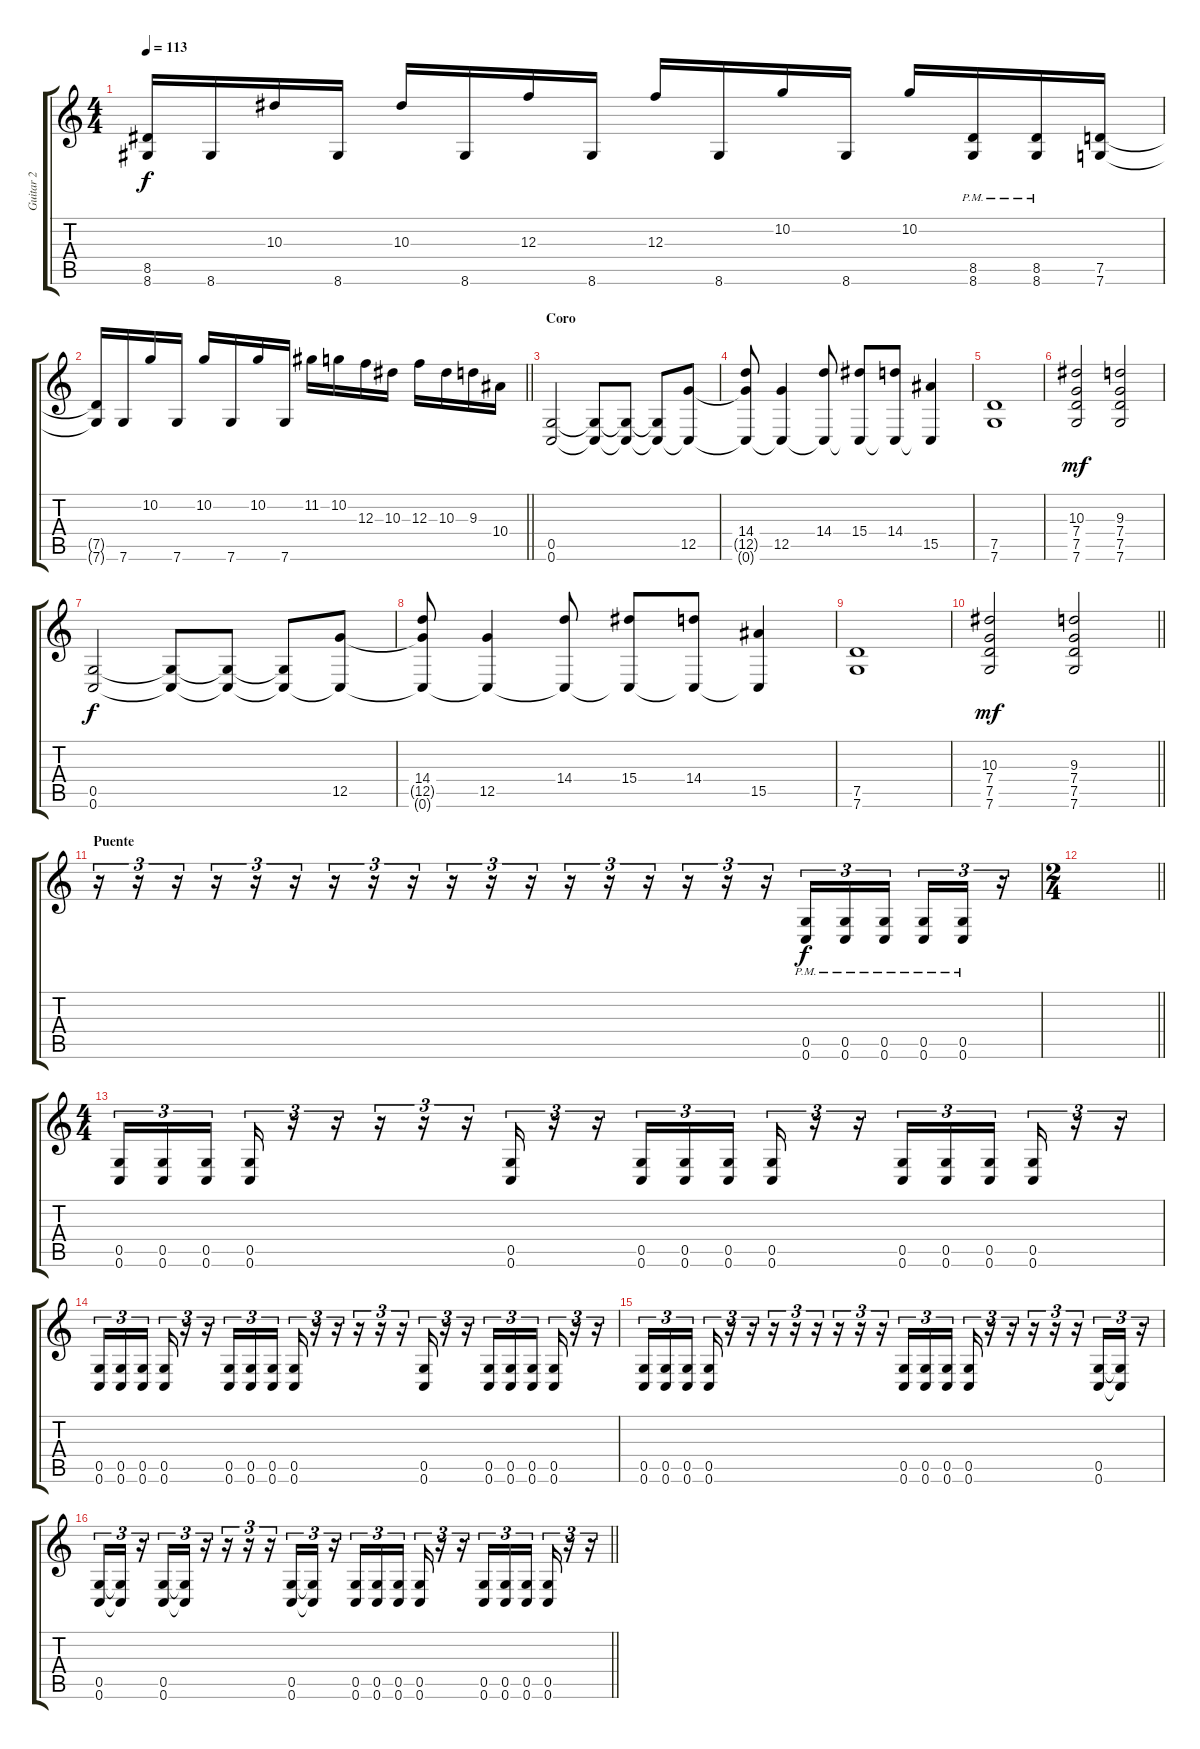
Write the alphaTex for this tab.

\track ("Guitar 2" "Guitar 2") {instrument overdrivenguitar}
\staff {score tabs}
\tuning (D4 A3 F3 C3 G2 C2) {hide}
\ts (4 4)
\tempo 113
\clef g2
\ks c
(8.5{t} 8.6{t}).16{dy f} 8.6.16 10.3.16 8.6.16 10.3.16 8.6.16 12.3.16 8.6.16 12.3.16 8.6.16 10.2.16 8.6.16 10.2.16 (8.5{pm} 8.6).16 (8.5{pm} 8.6).16 (7.5 7.6).16 |
\barLineRight lightlight
(7.5{t} 7.6{t}).16 7.6.16 10.2.16 7.6.16 10.2.16 7.6.16 10.2.16 7.6.16 11.2.16 10.2.16 12.3.16 10.3.16 12.3.16 10.3.16 9.3.16 10.4.16 |
\section ("" "Coro")
(0.5 0.6).2 (0.5{t} 0.6{t}).8 (0.5{t} 0.6{t}).8 (0.5{t} 0.6{t}).8 (12.5 0.6{t}).8 |
(14.4 12.5{t} 0.6{t}).8 (12.5 0.6{t}).4 (14.4 0.6{t}).8 (15.4 0.6{t}).8 (14.4 0.6{t}).8 (15.5 0.6{t}).4 |
(7.5 7.6).1 |
(10.3 7.4 7.5 7.6).2{dy mf} (9.3 7.4 7.5 7.6).2 |
(0.5 0.6).2{dy f} (0.5{t} 0.6{t}).8 (0.5{t} 0.6{t}).8 (0.5{t} 0.6{t}).8 (12.5 0.6{t}).8 |
(14.4 12.5{t} 0.6{t}).8 (12.5 0.6{t}).4 (14.4 0.6{t}).8 (15.4 0.6{t}).8 (14.4 0.6{t}).8 (15.5 0.6{t}).4 |
(7.5 7.6).1 |
\barLineRight lightlight
(10.3 7.4 7.5 7.6).2{dy mf} (9.3 7.4 7.5 7.6).2 |
\section ("" "Puente")
r.16{tu (3 2)} r.16{tu (3 2)} r.16{tu (3 2)} r.16{tu (3 2)} r.16{tu (3 2)} r.16{tu (3 2)} r.16{tu (3 2)} r.16{tu (3 2)} r.16{tu (3 2)} r.16{tu (3 2)} r.16{tu (3 2)} r.16{tu (3 2)} r.16{tu (3 2)} r.16{tu (3 2)} r.16{tu (3 2)} r.16{tu (3 2)} r.16{tu (3 2)} r.16{tu (3 2)} (0.5{pm} 0.6).16{tu (3 2) dy f} (0.5{pm} 0.6).16{tu (3 2)} (0.5{pm} 0.6).16{tu (3 2) beam splitsecondary} (0.5{pm} 0.6).16{tu (3 2)} (0.5{pm} 0.6).16{tu (3 2)} r.16{tu (3 2)} |
\ts (2 4)
\barLineRight lightlight
|
\ts (4 4)
\section ("" "")
(0.5 0.6).16{tu (3 2)} (0.5 0.6).16{tu (3 2)} (0.5 0.6).16{tu (3 2) beam splitsecondary} (0.5 0.6).16{tu (3 2)} r.16{tu (3 2)} r.16{tu (3 2)} r.16{tu (3 2)} r.16{tu (3 2)} r.16{tu (3 2)} (0.5 0.6).16{tu (3 2)} r.16{tu (3 2)} r.16{tu (3 2)} (0.5 0.6).16{tu (3 2)} (0.5 0.6).16{tu (3 2)} (0.5 0.6).16{tu (3 2) beam splitsecondary} (0.5 0.6).16{tu (3 2)} r.16{tu (3 2)} r.16{tu (3 2)} (0.5 0.6).16{tu (3 2)} (0.5 0.6).16{tu (3 2)} (0.5 0.6).16{tu (3 2) beam splitsecondary} (0.5 0.6).16{tu (3 2)} r.16{tu (3 2)} r.16{tu (3 2)} |
(0.5 0.6).16{tu (3 2)} (0.5 0.6).16{tu (3 2)} (0.5 0.6).16{tu (3 2) beam splitsecondary} (0.5 0.6).16{tu (3 2)} r.16{tu (3 2)} r.16{tu (3 2)} (0.5 0.6).16{tu (3 2)} (0.5 0.6).16{tu (3 2)} (0.5 0.6).16{tu (3 2) beam splitsecondary} (0.5 0.6).16{tu (3 2)} r.16{tu (3 2)} r.16{tu (3 2)} r.16{tu (3 2)} r.16{tu (3 2)} r.16{tu (3 2)} (0.5 0.6).16{tu (3 2)} r.16{tu (3 2)} r.16{tu (3 2)} (0.5 0.6).16{tu (3 2)} (0.5 0.6).16{tu (3 2)} (0.5 0.6).16{tu (3 2) beam splitsecondary} (0.5 0.6).16{tu (3 2)} r.16{tu (3 2)} r.16{tu (3 2)} |
(0.5 0.6).16{tu (3 2)} (0.5 0.6).16{tu (3 2)} (0.5 0.6).16{tu (3 2) beam splitsecondary} (0.5 0.6).16{tu (3 2)} r.16{tu (3 2)} r.16{tu (3 2)} r.16{tu (3 2)} r.16{tu (3 2)} r.16{tu (3 2)} r.16{tu (3 2)} r.16{tu (3 2)} r.16{tu (3 2)} (0.5 0.6).16{tu (3 2)} (0.5 0.6).16{tu (3 2)} (0.5 0.6).16{tu (3 2) beam splitsecondary} (0.5 0.6).16{tu (3 2)} r.16{tu (3 2)} r.16{tu (3 2)} r.16{tu (3 2)} r.16{tu (3 2)} r.16{tu (3 2)} (0.5 0.6).16{tu (3 2)} (0.5{t} 0.6{t}).16{tu (3 2)} r.16{tu (3 2)} |
\barLineRight lightlight
(0.5 0.6).16{tu (3 2)} (0.5{t} 0.6{t}).16{tu (3 2)} r.16{tu (3 2)} (0.5 0.6).16{tu (3 2)} (0.5{t} 0.6{t}).16{tu (3 2)} r.16{tu (3 2)} r.16{tu (3 2)} r.16{tu (3 2)} r.16{tu (3 2)} (0.5 0.6).16{tu (3 2)} (0.5{t} 0.6{t}).16{tu (3 2)} r.16{tu (3 2)} (0.5 0.6).16{tu (3 2)} (0.5 0.6).16{tu (3 2)} (0.5 0.6).16{tu (3 2) beam splitsecondary} (0.5 0.6).16{tu (3 2)} r.16{tu (3 2)} r.16{tu (3 2)} (0.5 0.6).16{tu (3 2)} (0.5 0.6).16{tu (3 2)} (0.5 0.6).16{tu (3 2) beam splitsecondary} (0.5 0.6).16{tu (3 2)} r.16{tu (3 2)} r.16{tu (3 2)}
